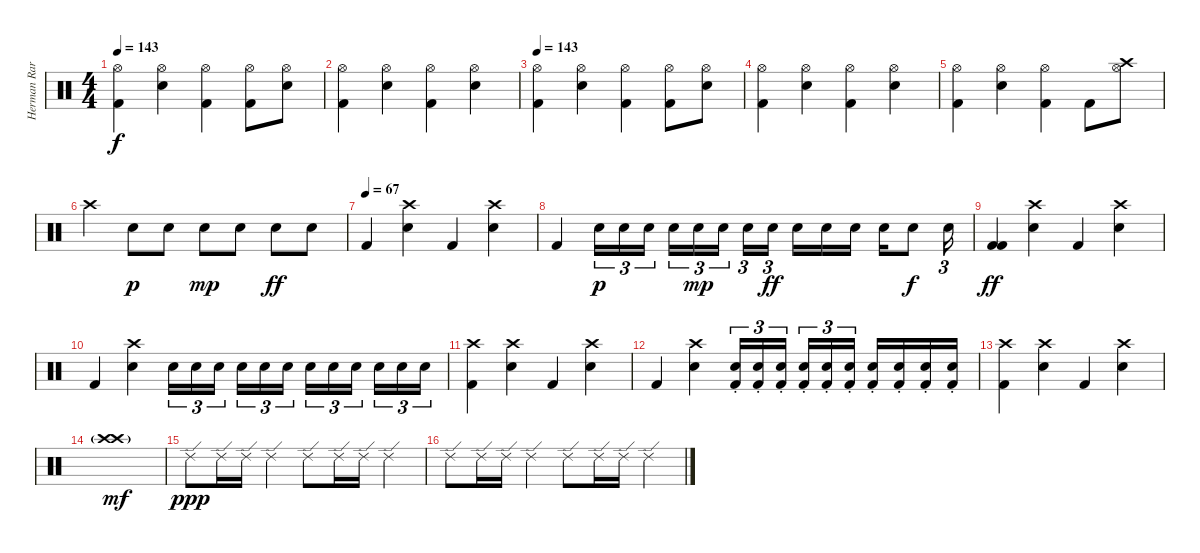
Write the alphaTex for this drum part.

\track ("Herman Rarebell" "Herman Rar") {instrument percussion}
\staff {score}
\articulation defaults
\ts (4 4)
\tempo 143
\clef neutral
\ks c
("Kick (hit) 2" "Hi-Hat (open)").4{dy f} ("Snare (hit) 2" "Hi-Hat (open)").4 ("Kick (hit) 2" "Hi-Hat (open)").4 ("Kick (hit) 2" "Hi-Hat (open)").8 ("Snare (hit) 2" "Hi-Hat (open)").8 |
("Kick (hit) 2" "Hi-Hat (open)").4 ("Snare (hit) 2" "Hi-Hat (open)").4 ("Kick (hit) 2" "Hi-Hat (open)").4 ("Snare (hit) 2" "Hi-Hat (open)").4 |
\tempo 143
("Kick (hit) 2" "Hi-Hat (open)").4 ("Snare (hit) 2" "Hi-Hat (open)").4 ("Kick (hit) 2" "Hi-Hat (open)").4 ("Kick (hit) 2" "Hi-Hat (open)").8 ("Snare (hit) 2" "Hi-Hat (open)").8 |
("Kick (hit) 2" "Hi-Hat (open)").4 ("Snare (hit) 2" "Hi-Hat (open)").4 ("Kick (hit) 2" "Hi-Hat (open)").4 ("Snare (hit) 2" "Hi-Hat (open)").4 |
("Kick (hit) 2" "Hi-Hat (open)").4 ("Snare (hit) 2" "Hi-Hat (open)").4 ("Kick (hit) 2" "Hi-Hat (open)").4 "Kick (hit) 2".8 ("Crash high (hit)" "Hi-Hat (open)").8 |
"Crash high (hit)".4 "Snare (hit) 2".8{dy p} "Snare (hit) 2".8 "Snare (hit) 2".8{dy mp} "Snare (hit) 2".8 "Snare (hit) 2".8{dy ff} "Snare (hit) 2".8 |
\tempo (67)
"Kick (hit) 2".4 ("Snare (hit) 2" "Crash high (hit)").4 "Kick (hit) 2".4 ("Snare (hit) 2" "Crash high (hit)").4 |
"Kick (hit) 2".4 "Electric Snare (hit)".16{tu (3 2) dy p} "Electric Snare (hit)".16{tu (3 2)} "Electric Snare (hit)".16{tu (3 2) beam splitsecondary} "Electric Snare (hit)".16{tu (3 2)} "Electric Snare (hit)".16{tu (3 2) dy mp} "Electric Snare (hit)".16{tu (3 2)} "Electric Snare (hit)".16{tu (3 2)} "Electric Snare (hit)".16{tu (3 2) dy ff beam splitsecondary} "Electric Snare (hit)".16 "Electric Snare (hit)".16 "Electric Snare (hit)".16 "Electric Snare (hit)".16 "Electric Snare (hit)".8{dy f} "Electric Snare (hit)".16{tu (3 2)} |
("Kick (hit) 2" "Kick (hit) 2").4{dy ff} ("Snare (hit) 2" "Crash high (hit)").4 "Kick (hit) 2".4 ("Snare (hit) 2" "Crash high (hit)").4 |
"Kick (hit) 2".4 ("Snare (hit) 2" "Crash high (hit)").4 "Snare (hit) 2".16{tu (3 2)} "Snare (hit) 2".16{tu (3 2)} "Snare (hit) 2".16{tu (3 2) beam splitsecondary} "Snare (hit) 2".16{tu (3 2)} "Snare (hit) 2".16{tu (3 2)} "Snare (hit) 2".16{tu (3 2)} "Snare (hit) 2".16{tu (3 2)} "Snare (hit) 2".16{tu (3 2)} "Snare (hit) 2".16{tu (3 2) beam splitsecondary} "Snare (hit) 2".16{tu (3 2)} "Snare (hit) 2".16{tu (3 2)} "Snare (hit) 2".16{tu (3 2)} |
("Kick (hit) 2" "Crash high (hit)").4 ("Snare (hit) 2" "Crash high (hit)").4 "Kick (hit) 2".4 ("Snare (hit) 2" "Crash high (hit)").4 |
"Kick (hit) 2".4 ("Snare (hit) 2" "Crash high (hit)").4 ("Electric Snare (hit)"{st} "Kick (hit) 2"{st}).16{tu (3 2)} ("Electric Snare (hit)"{st} "Kick (hit) 2"{st}).16{tu (3 2)} ("Electric Snare (hit)"{st} "Kick (hit) 2"{st}).16{tu (3 2) beam splitsecondary} ("Electric Snare (hit)"{st} "Kick (hit) 2"{st}).16{tu (3 2)} ("Electric Snare (hit)"{st} "Kick (hit) 2"{st}).16{tu (3 2)} ("Electric Snare (hit)"{st} "Kick (hit) 2"{st}).16{tu (3 2)} ("Electric Snare (hit)"{st} "Kick (hit) 2"{st}).16 ("Electric Snare (hit)"{st} "Kick (hit) 2"{st}).16 ("Electric Snare (hit)"{st} "Kick (hit) 2"{st}).16 ("Electric Snare (hit)"{st} "Kick (hit) 2"{st}).16 |
("Kick (hit) 2" "Crash high (hit)").4 ("Snare (hit) 2" "Crash high (hit)").4 "Kick (hit) 2".4 ("Snare (hit) 2" "Crash high (hit)").4 |
("Crash high (hit)"{g} "Crash high (hit)"{g}).1{dy mf} |
"Ride (edge) 2".8{dy ppp} "Ride (edge) 2".16 "Ride (edge) 2".16 "Ride (edge) 2".4 "Ride (edge) 2".8 "Ride (edge) 2".16 "Ride (edge) 2".16 "Ride (edge) 2".4 |
"Ride (edge) 2".8 "Ride (edge) 2".16 "Ride (edge) 2".16 "Ride (edge) 2".4 "Ride (edge) 2".8 "Ride (edge) 2".16 "Ride (edge) 2".16 "Ride (edge) 2".4
